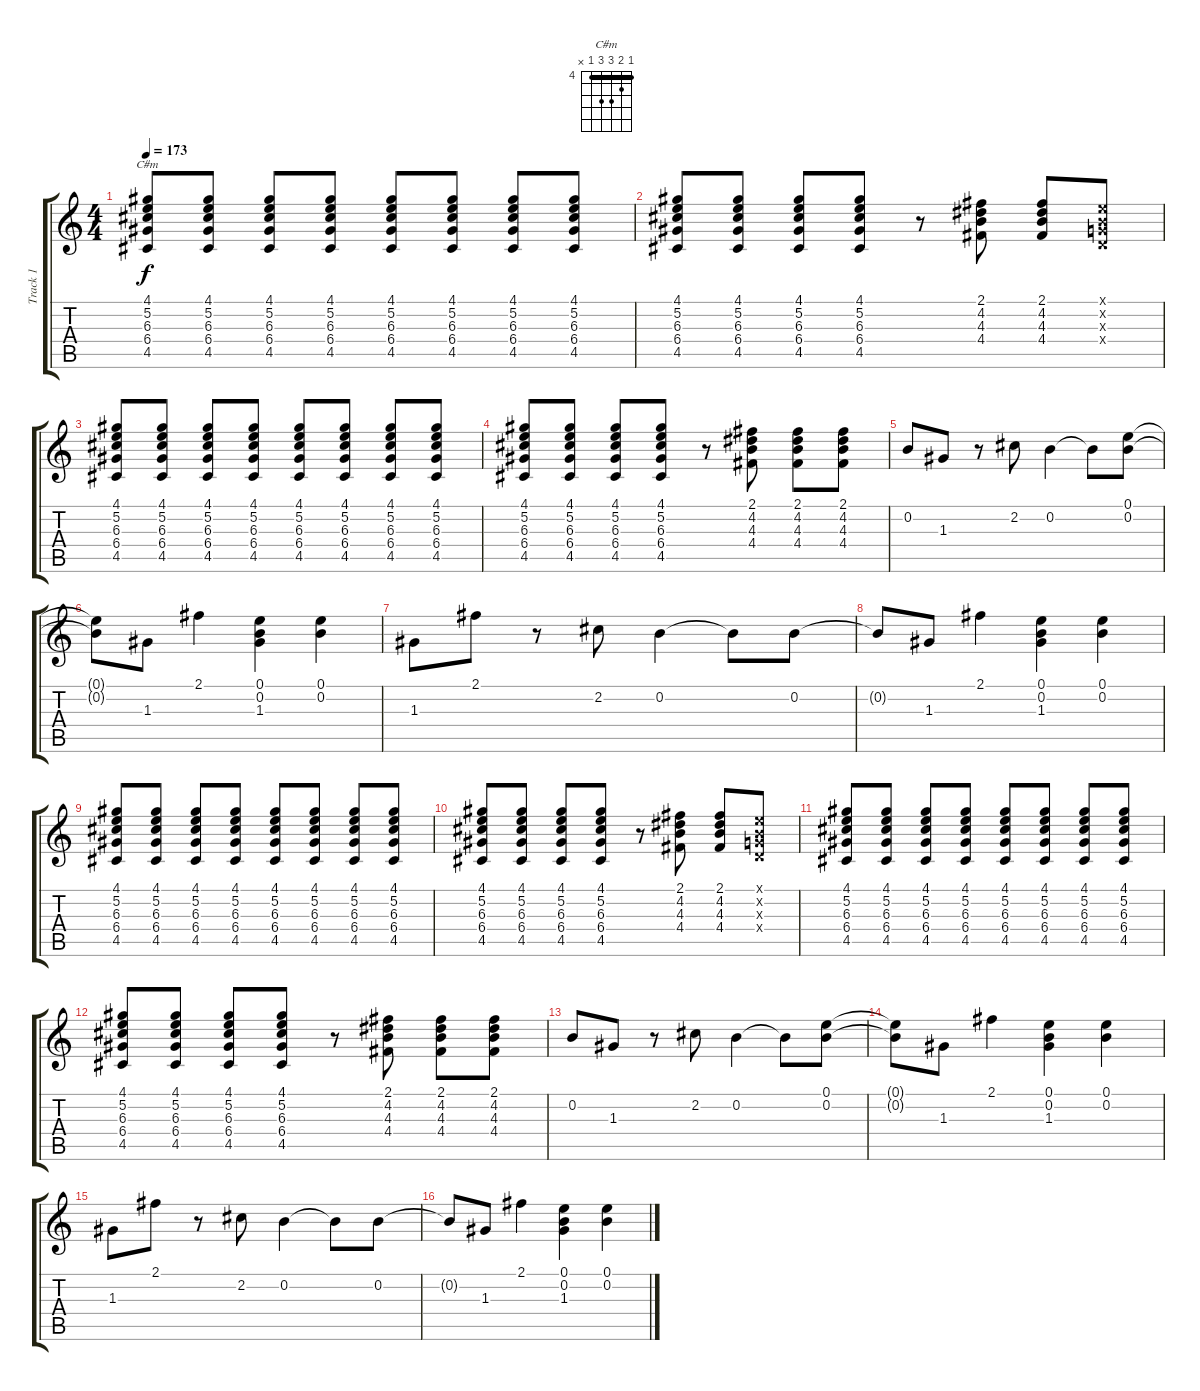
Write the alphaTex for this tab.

\track ("Track 1" "Track 1") {instrument overdrivenguitar}
\staff {score tabs}
\tuning (E4 B3 G3 D3 A2 E2) {hide}
\chord ("C#m" 4 5 6 6 4 x) {firstfret 4 barre 4}
\ts (4 4)
\tempo 173
\clef g2
\ks c
(4.1 5.2 6.3 6.4 4.5).8{ch "C#m" dy f} (4.1 5.2 6.3 6.4 4.5).8 (4.1 5.2 6.3 6.4 4.5).8 (4.1 5.2 6.3 6.4 4.5).8 (4.1 5.2 6.3 6.4 4.5).8 (4.1 5.2 6.3 6.4 4.5).8 (4.1 5.2 6.3 6.4 4.5).8 (4.1 5.2 6.3 6.4 4.5).8 |
(4.1 5.2 6.3 6.4 4.5).8 (4.1 5.2 6.3 6.4 4.5).8 (4.1 5.2 6.3 6.4 4.5).8 (4.1 5.2 6.3 6.4 4.5).8 r.8 (2.1 4.2 4.3 4.4).8 (2.1 4.2 4.3 4.4).8 (0.1{x} 0.2{x} 0.3{x} 0.4{x}).8 |
(4.1 5.2 6.3 6.4 4.5).8 (4.1 5.2 6.3 6.4 4.5).8 (4.1 5.2 6.3 6.4 4.5).8 (4.1 5.2 6.3 6.4 4.5).8 (4.1 5.2 6.3 6.4 4.5).8 (4.1 5.2 6.3 6.4 4.5).8 (4.1 5.2 6.3 6.4 4.5).8 (4.1 5.2 6.3 6.4 4.5).8 |
(4.1 5.2 6.3 6.4 4.5).8 (4.1 5.2 6.3 6.4 4.5).8 (4.1 5.2 6.3 6.4 4.5).8 (4.1 5.2 6.3 6.4 4.5).8 r.8 (2.1 4.2 4.3 4.4).8 (2.1 4.2 4.3 4.4).8 (2.1 4.2 4.3 4.4).8 |
0.2.8 1.3.8 r.8 2.2.8 0.2.4 0.2{t}.8 (0.1 0.2).8 |
(0.1{t} 0.2{t}).8 1.3.8 2.1.4 (0.1 0.2 1.3).4 (0.1 0.2).4 |
1.3.8 2.1.8 r.8 2.2.8 0.2.4 0.2{t}.8 0.2.8 |
0.2{t}.8 1.3.8 2.1.4 (0.1 0.2 1.3).4 (0.1 0.2).4 |
(4.1 5.2 6.3 6.4 4.5).8 (4.1 5.2 6.3 6.4 4.5).8 (4.1 5.2 6.3 6.4 4.5).8 (4.1 5.2 6.3 6.4 4.5).8 (4.1 5.2 6.3 6.4 4.5).8 (4.1 5.2 6.3 6.4 4.5).8 (4.1 5.2 6.3 6.4 4.5).8 (4.1 5.2 6.3 6.4 4.5).8 |
(4.1 5.2 6.3 6.4 4.5).8 (4.1 5.2 6.3 6.4 4.5).8 (4.1 5.2 6.3 6.4 4.5).8 (4.1 5.2 6.3 6.4 4.5).8 r.8 (2.1 4.2 4.3 4.4).8 (2.1 4.2 4.3 4.4).8 (0.1{x} 0.2{x} 0.3{x} 0.4{x}).8 |
(4.1 5.2 6.3 6.4 4.5).8 (4.1 5.2 6.3 6.4 4.5).8 (4.1 5.2 6.3 6.4 4.5).8 (4.1 5.2 6.3 6.4 4.5).8 (4.1 5.2 6.3 6.4 4.5).8 (4.1 5.2 6.3 6.4 4.5).8 (4.1 5.2 6.3 6.4 4.5).8 (4.1 5.2 6.3 6.4 4.5).8 |
(4.1 5.2 6.3 6.4 4.5).8 (4.1 5.2 6.3 6.4 4.5).8 (4.1 5.2 6.3 6.4 4.5).8 (4.1 5.2 6.3 6.4 4.5).8 r.8 (2.1 4.2 4.3 4.4).8 (2.1 4.2 4.3 4.4).8 (2.1 4.2 4.3 4.4).8 |
0.2.8 1.3.8 r.8 2.2.8 0.2.4 0.2{t}.8 (0.1 0.2).8 |
(0.1{t} 0.2{t}).8 1.3.8 2.1.4 (0.1 0.2 1.3).4 (0.1 0.2).4 |
1.3.8 2.1.8 r.8 2.2.8 0.2.4 0.2{t}.8 0.2.8 |
0.2{t}.8 1.3.8 2.1.4 (0.1 0.2 1.3).4 (0.1 0.2).4
